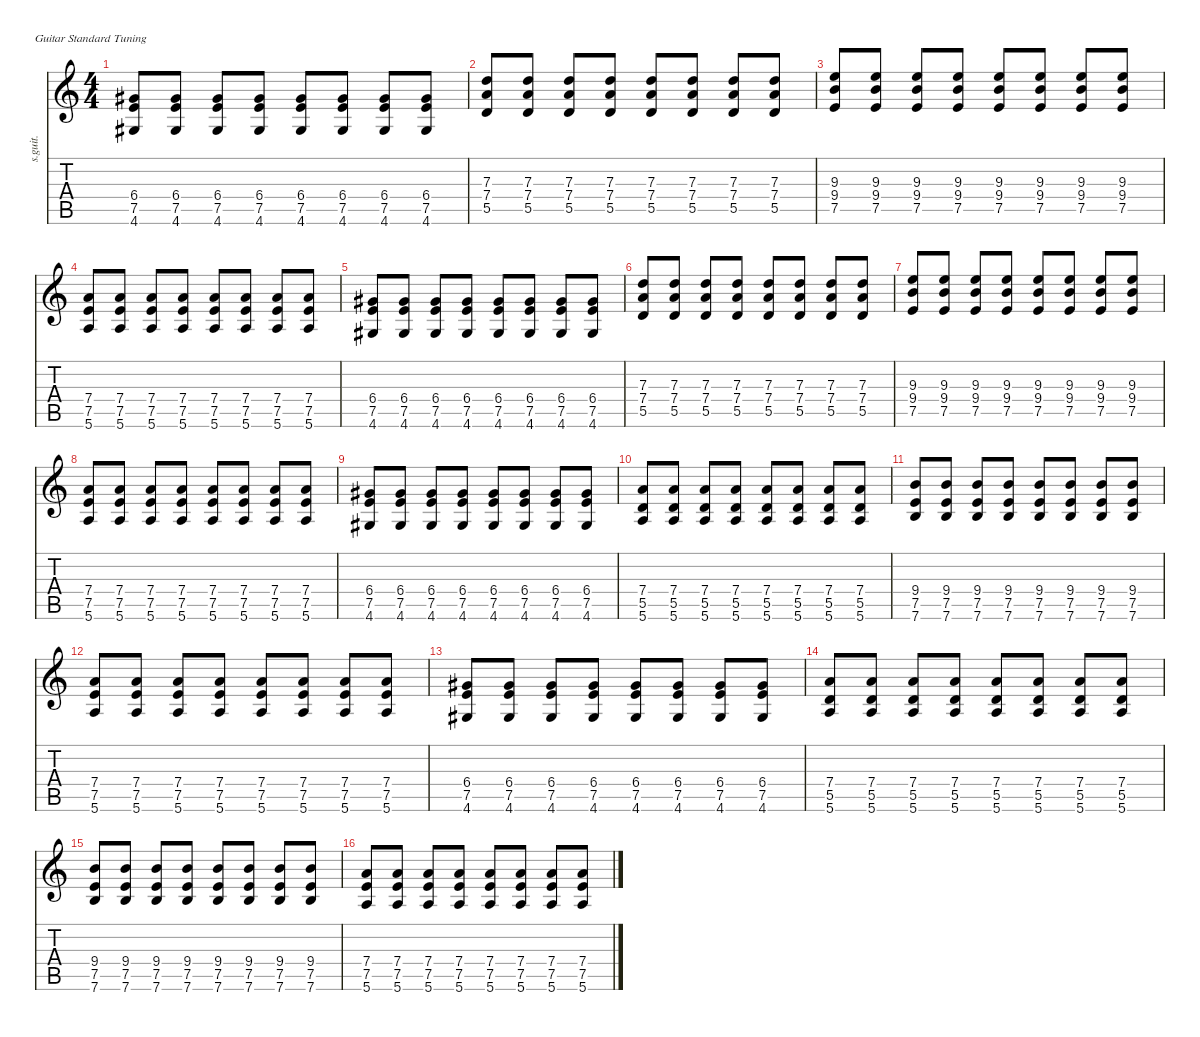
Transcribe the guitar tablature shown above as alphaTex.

\defaultSystemsLayout 4
\hideDynamics
\bracketExtendMode nobrackets
\track ("" "s.guit.") {instrument distortionguitar}
\staff {score tabs}
\tuning (E4 B3 G3 D3 A2 E2)
\ts (4 4)
\tempo (190 hide)
\clef g2
\ks c
(6.4{acc #} 7.5 4.6{acc #}).8{dy f} (6.4{acc #} 7.5 4.6{acc #}).8 (6.4{acc #} 7.5 4.6{acc #}).8 (6.4{acc #} 7.5 4.6{acc #}).8 (6.4{acc #} 7.5 4.6{acc #}).8 (6.4{acc #} 7.5 4.6{acc #}).8 (6.4{acc #} 7.5 4.6{acc #}).8 (6.4{acc #} 7.5 4.6{acc #}).8 |
(7.3 7.4 5.5).8 (7.3 7.4 5.5).8 (7.3 7.4 5.5).8 (7.3 7.4 5.5).8 (7.3 7.4 5.5).8 (7.3 7.4 5.5).8 (7.3 7.4 5.5).8 (7.3 7.4 5.5).8 |
(9.3 9.4 7.5).8 (9.3 9.4 7.5).8 (9.3 9.4 7.5).8 (9.3 9.4 7.5).8 (9.3 9.4 7.5).8 (9.3 9.4 7.5).8 (9.3 9.4 7.5).8 (9.3 9.4 7.5).8 |
(7.4 7.5 5.6).8 (7.4 7.5 5.6).8 (7.4 7.5 5.6).8 (7.4 7.5 5.6).8 (7.4 7.5 5.6).8 (7.4 7.5 5.6).8 (7.4 7.5 5.6).8 (7.4 7.5 5.6).8 |
(6.4{acc #} 7.5 4.6{acc #}).8 (6.4{acc #} 7.5 4.6{acc #}).8 (6.4{acc #} 7.5 4.6{acc #}).8 (6.4{acc #} 7.5 4.6{acc #}).8 (6.4{acc #} 7.5 4.6{acc #}).8 (6.4{acc #} 7.5 4.6{acc #}).8 (6.4{acc #} 7.5 4.6{acc #}).8 (6.4{acc #} 7.5 4.6{acc #}).8 |
(7.3 7.4 5.5).8 (7.3 7.4 5.5).8 (7.3 7.4 5.5).8 (7.3 7.4 5.5).8 (7.3 7.4 5.5).8 (7.3 7.4 5.5).8 (7.3 7.4 5.5).8 (7.3 7.4 5.5).8 |
(9.3 9.4 7.5).8 (9.3 9.4 7.5).8 (9.3 9.4 7.5).8 (9.3 9.4 7.5).8 (9.3 9.4 7.5).8 (9.3 9.4 7.5).8 (9.3 9.4 7.5).8 (9.3 9.4 7.5).8 |
(7.4 7.5 5.6).8 (7.4 7.5 5.6).8 (7.4 7.5 5.6).8 (7.4 7.5 5.6).8 (7.4 7.5 5.6).8 (7.4 7.5 5.6).8 (7.4 7.5 5.6).8 (7.4 7.5 5.6).8 |
(6.4{acc #} 7.5 4.6{acc #}).8 (6.4{acc #} 7.5 4.6{acc #}).8 (6.4{acc #} 7.5 4.6{acc #}).8 (6.4{acc #} 7.5 4.6{acc #}).8 (6.4{acc #} 7.5 4.6{acc #}).8 (6.4{acc #} 7.5 4.6{acc #}).8 (6.4{acc #} 7.5 4.6{acc #}).8 (6.4{acc #} 7.5 4.6{acc #}).8 |
(7.4 5.5 5.6).8 (7.4 5.5 5.6).8 (7.4 5.5 5.6).8 (7.4 5.5 5.6).8 (7.4 5.5 5.6).8 (7.4 5.5 5.6).8 (7.4 5.5 5.6).8 (7.4 5.5 5.6).8 |
(9.4 7.5 7.6).8 (9.4 7.5 7.6).8 (9.4 7.5 7.6).8 (9.4 7.5 7.6).8 (9.4 7.5 7.6).8 (9.4 7.5 7.6).8 (9.4 7.5 7.6).8 (9.4 7.5 7.6).8 |
(7.4 7.5 5.6).8 (7.4 7.5 5.6).8 (7.4 7.5 5.6).8 (7.4 7.5 5.6).8 (7.4 7.5 5.6).8 (7.4 7.5 5.6).8 (7.4 7.5 5.6).8 (7.4 7.5 5.6).8 |
(6.4{acc #} 7.5 4.6{acc #}).8 (6.4{acc #} 7.5 4.6{acc #}).8 (6.4{acc #} 7.5 4.6{acc #}).8 (6.4{acc #} 7.5 4.6{acc #}).8 (6.4{acc #} 7.5 4.6{acc #}).8 (6.4{acc #} 7.5 4.6{acc #}).8 (6.4{acc #} 7.5 4.6{acc #}).8 (6.4{acc #} 7.5 4.6{acc #}).8 |
(7.4 5.5 5.6).8 (7.4 5.5 5.6).8 (7.4 5.5 5.6).8 (7.4 5.5 5.6).8 (7.4 5.5 5.6).8 (7.4 5.5 5.6).8 (7.4 5.5 5.6).8 (7.4 5.5 5.6).8 |
(9.4 7.5 7.6).8 (9.4 7.5 7.6).8 (9.4 7.5 7.6).8 (9.4 7.5 7.6).8 (9.4 7.5 7.6).8 (9.4 7.5 7.6).8 (9.4 7.5 7.6).8 (9.4 7.5 7.6).8 |
(7.4 7.5 5.6).8 (7.4 7.5 5.6).8 (7.4 7.5 5.6).8 (7.4 7.5 5.6).8 (7.4 7.5 5.6).8 (7.4 7.5 5.6).8 (7.4 7.5 5.6).8 (7.4 7.5 5.6).8
